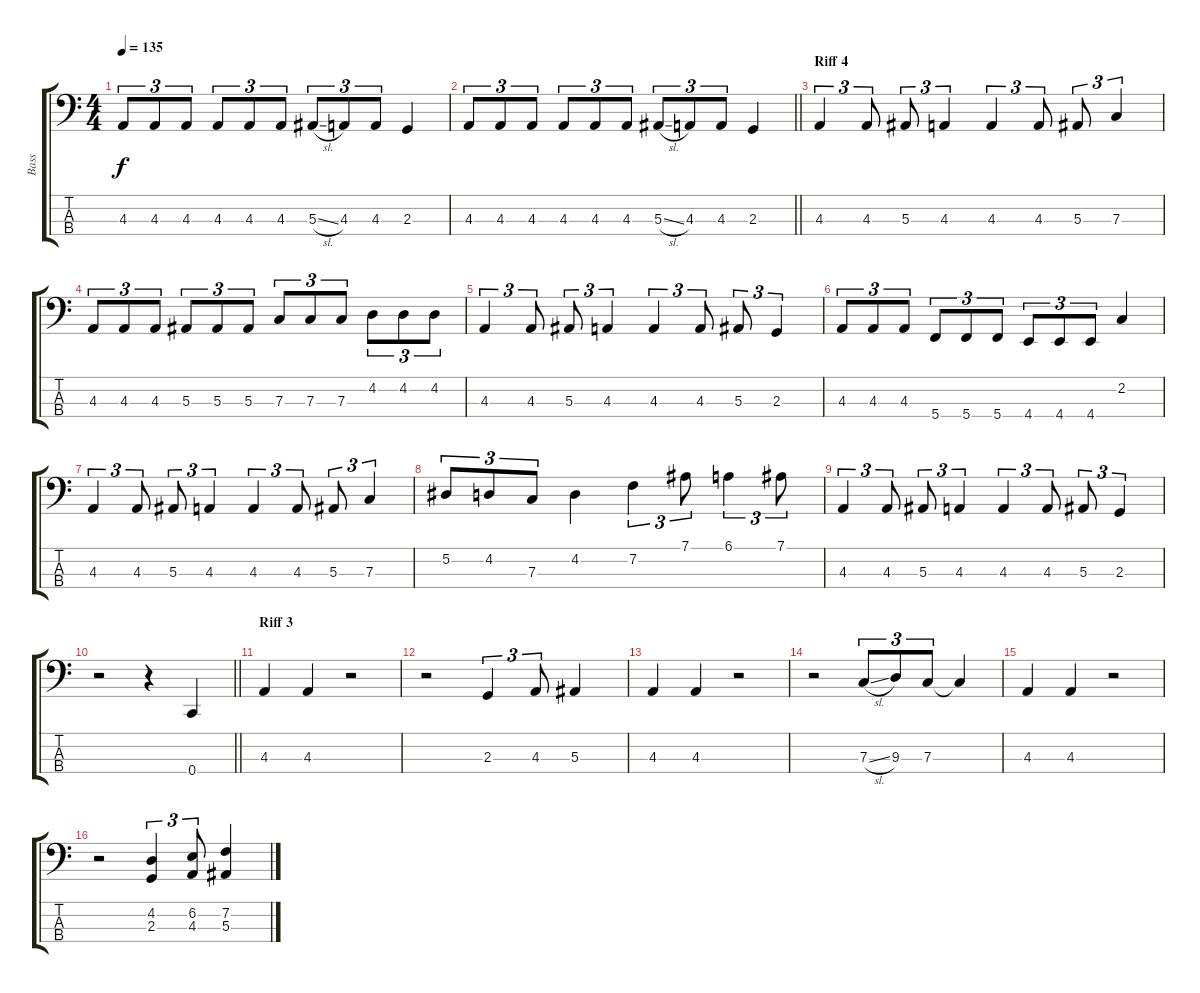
\track ("Bass" "Bass") {instrument electricbassfinger}
\staff {score tabs}
\tuning (Eb2 Bb1 F1 C1) {hide}
\ts (4 4)
\tempo 135
\clef f4
\ks c
4.3.8{tu (3 2) dy f} 4.3.8{tu (3 2)} 4.3.8{tu (3 2)} 4.3.8{tu (3 2)} 4.3.8{tu (3 2)} 4.3.8{tu (3 2)} 5.3{sl}.8{tu (3 2)} 4.3.8{tu (3 2)} 4.3.8{tu (3 2)} 2.3.4 |
\barLineRight lightlight
4.3.8{tu (3 2)} 4.3.8{tu (3 2)} 4.3.8{tu (3 2)} 4.3.8{tu (3 2)} 4.3.8{tu (3 2)} 4.3.8{tu (3 2)} 5.3{sl}.8{tu (3 2)} 4.3.8{tu (3 2)} 4.3.8{tu (3 2)} 2.3.4 |
\section ("" "Riff 4")
4.3.4{tu (3 2)} 4.3.8{tu (3 2)} 5.3.8{tu (3 2)} 4.3.4{tu (3 2)} 4.3.4{tu (3 2)} 4.3.8{tu (3 2)} 5.3.8{tu (3 2)} 7.3.4{tu (3 2)} |
4.3.8{tu (3 2)} 4.3.8{tu (3 2)} 4.3.8{tu (3 2)} 5.3.8{tu (3 2)} 5.3.8{tu (3 2)} 5.3.8{tu (3 2)} 7.3.8{tu (3 2)} 7.3.8{tu (3 2)} 7.3.8{tu (3 2)} 4.2.8{tu (3 2)} 4.2.8{tu (3 2)} 4.2.8{tu (3 2)} |
4.3.4{tu (3 2)} 4.3.8{tu (3 2)} 5.3.8{tu (3 2)} 4.3.4{tu (3 2)} 4.3.4{tu (3 2)} 4.3.8{tu (3 2)} 5.3.8{tu (3 2)} 2.3.4{tu (3 2)} |
4.3.8{tu (3 2)} 4.3.8{tu (3 2)} 4.3.8{tu (3 2)} 5.4.8{tu (3 2)} 5.4.8{tu (3 2)} 5.4.8{tu (3 2)} 4.4.8{tu (3 2)} 4.4.8{tu (3 2)} 4.4.8{tu (3 2)} 2.2.4 |
4.3.4{tu (3 2)} 4.3.8{tu (3 2)} 5.3.8{tu (3 2)} 4.3.4{tu (3 2)} 4.3.4{tu (3 2)} 4.3.8{tu (3 2)} 5.3.8{tu (3 2)} 7.3.4{tu (3 2)} |
5.2.8{tu (3 2)} 4.2.8{tu (3 2)} 7.3.8{tu (3 2)} 4.2.4 7.2.4{tu (3 2)} 7.1.8{tu (3 2)} 6.1.4{tu (3 2)} 7.1.8{tu (3 2)} |
4.3.4{tu (3 2)} 4.3.8{tu (3 2)} 5.3.8{tu (3 2)} 4.3.4{tu (3 2)} 4.3.4{tu (3 2)} 4.3.8{tu (3 2)} 5.3.8{tu (3 2)} 2.3.4{tu (3 2)} |
\barLineRight lightlight
r.2 r.4 0.4.4 |
\section ("" "Riff 3")
4.3.4 4.3.4 r.2 |
r.2 2.3.4{tu (3 2)} 4.3.8{tu (3 2)} 5.3.4 |
4.3.4 4.3.4 r.2 |
r.2 7.3{sl}.8{tu (3 2)} 9.3.8{tu (3 2)} 7.3.8{tu (3 2)} 7.3{t}.4 |
4.3.4 4.3.4 r.2 |
r.2 (4.2 2.3).4{tu (3 2)} (6.2 4.3).8{tu (3 2)} (7.2 5.3).4
